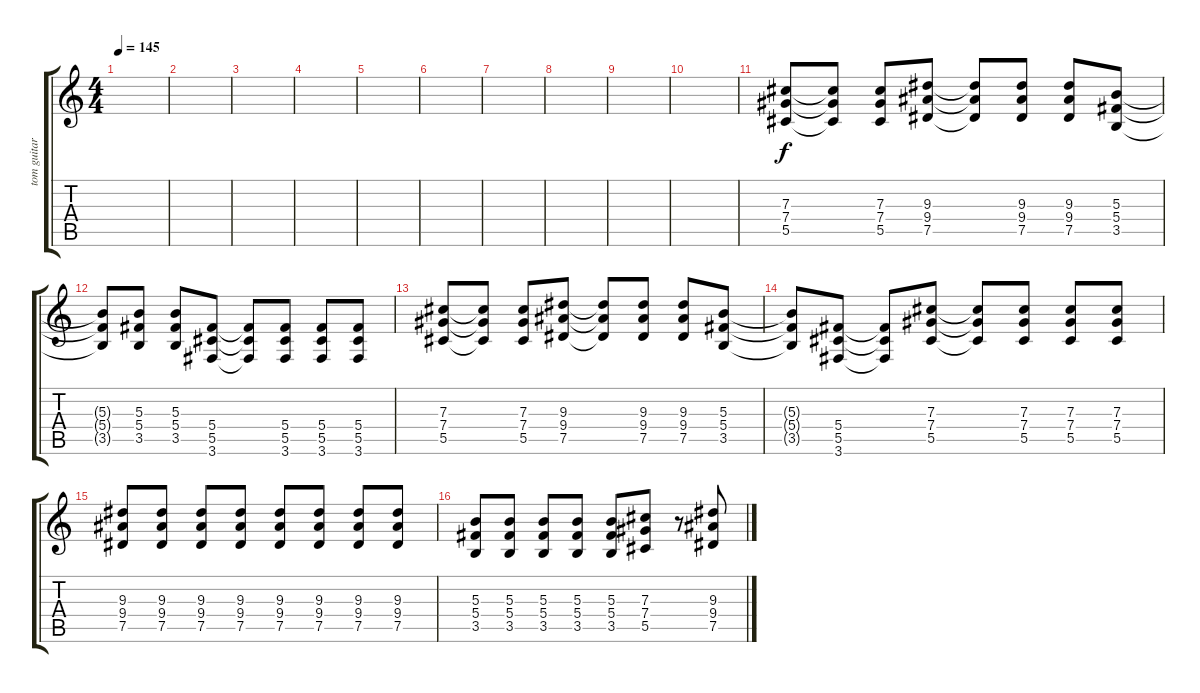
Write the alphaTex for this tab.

\track ("tom guitar" "tom guitar") {instrument overdrivenguitar}
\staff {score tabs}
\tuning (Eb4 Bb3 Gb3 Db3 Ab2 Eb2) {hide}
\ts (4 4)
\tempo 145
\clef g2
\ks c
|
|
|
|
|
|
|
|
|
|
(7.3 7.4 5.5).8 (7.3{t} 7.4{t} 5.5{t}).8 (7.3 7.4 5.5).8 (9.3 9.4 7.5).8 (9.3{t} 9.4{t} 7.5{t}).8 (9.3 9.4 7.5).8 (9.3 9.4 7.5).8 (5.3 5.4 3.5).8 |
(5.3{t} 5.4{t} 3.5{t}).8 (5.3 5.4 3.5).8 (5.3 5.4 3.5).8 (5.4 5.5 3.6).8 (5.4{t} 5.5{t} 3.6{t}).8 (5.4 5.5 3.6).8 (5.4 5.5 3.6).8 (5.4 5.5 3.6).8 |
(7.3 7.4 5.5).8 (7.3{t} 7.4{t} 5.5{t}).8 (7.3 7.4 5.5).8 (9.3 9.4 7.5).8 (9.3{t} 9.4{t} 7.5{t}).8 (9.3 9.4 7.5).8 (9.3 9.4 7.5).8 (5.3 5.4 3.5).8 |
(5.3{t} 5.4{t} 3.5{t}).8 (5.4 5.5 3.6).8 (5.4{t} 5.5{t} 3.6{t}).8 (7.3 7.4 5.5).8 (7.3{t} 7.4{t} 5.5{t}).8 (7.3 7.4 5.5).8 (7.3 7.4 5.5).8 (7.3 7.4 5.5).8 |
(9.3 9.4 7.5).8 (9.3 9.4 7.5).8 (9.3 9.4 7.5).8 (9.3 9.4 7.5).8 (9.3 9.4 7.5).8 (9.3 9.4 7.5).8 (9.3 9.4 7.5).8 (9.3 9.4 7.5).8 |
(5.3 5.4 3.5).8 (5.3 5.4 3.5).8 (5.3 5.4 3.5).8 (5.3 5.4 3.5).8 (5.3 5.4 3.5).8 (7.3 7.4 5.5).8 r.8 (9.3 9.4 7.5).8
